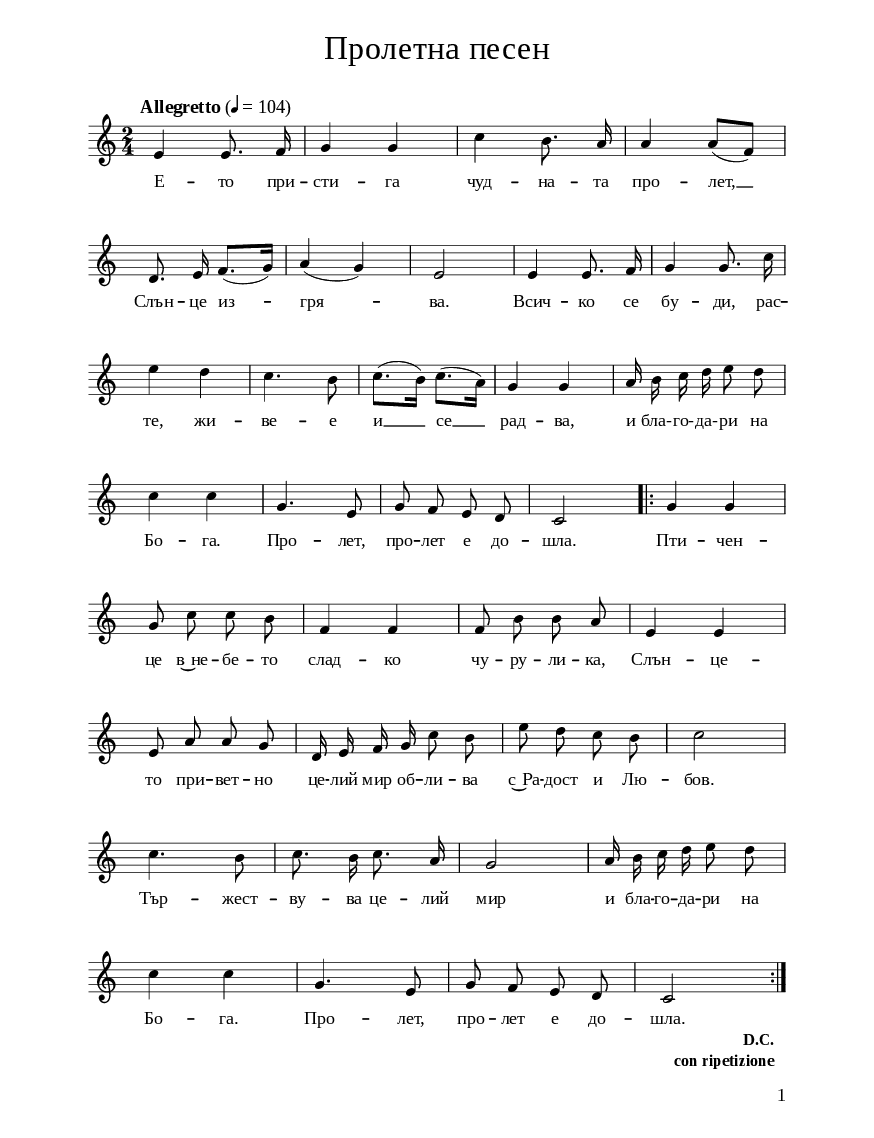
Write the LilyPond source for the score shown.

\version "2.24.2"

% include paper part and global functions
\include "include/globals.ily"

\bookpart {
  \label #'ref181
  \tocItem \markup "Пролетна песен"
  \include "include/bookpart-paper.ily"
  \score {
    \include "include/score-layout.ily"

    \new Voice \absolute {
      \clef treble
      \key c \major
      \time 2/4
      \tempoFunc "Allegretto" 4 "104"
      \autoBeamOff
      e'4  e'8.  f'16 | % 2
      g'4  g'4 | % 3
      c''4 b'8.  a'16 | % 4
      a'4  a'8 ( [  f'8 ) ] | \break % 5
      d'8.  e'16  f'8. ( [  g'16 ) ] | % 6
      a'4 (  g'4 ) | % 7
      e'2  | % 8
      e'4  e'8.  f'16 | % 9
      g'4  g'8. c''16 \break |
      e''4 d''4 | % 11
      c''4. b'8 | % 12
      c''8. ( [ b'16 ) ] c''8. ( [
      a'16 ) ] | % 13
      g'4  g'4 | % 14
      a'16 b'16 c''16 d''16
      e''8 d''8  | % 15
      c''4 c''4  | % 16
      g'4.  e'8 | % 17
      g'8  f'8  e'8  d'8 | % 18
      c'2
      \bar ".|:"
      | % 19
      g'4  g'4 \break |
      g'8 c''8 c''8 b'8 | % 21
      f'4  f'4 | % 22
      f'8 b'8 b'8  a'8 | % 23
      e'4  e'4 \break | % 24
      e'8  a'8  a'8  g'8 | % 25
      d'16  e'16  f'16  g'16
      c''8 b'8 | % 26
      e''8 d''8 c''8 b'8 | % 27
      c''2 \break | % 28
      c''4. b'8 | % 29
      c''8. b'16 c''8.  a'16 |
      g'2 | % 31
      a'16 b'16 c''16 d''16
      e''8 d''8 \break | % 32
      c''4 c''4 | % 33
      g'4.  e'8 | % 34
      g'8  f'8  e'8  d'8 | % 35
      c'2
      \bar ":|."
    }

    \addlyrics {
      Е
      -- то при -- сти -- га чуд -- на --
      та про -- лет, __  Слън -- це из
      -- гря -- ва. Всич -- ко се
      бу -- ди, рас -- те, жи -- ве -- е и __
      се __  рад -- ва, и "бла-" -- "го-" --
      "да-" -- ри на Бо -- га. Про -- лет,
      про -- лет е до -- шла. Пти -- чен
      -- це в~не -- бе -- то слад -- ко
      чу -- ру -- ли -- ка, Слън -- це -- то
      при -- вет -- но це -- лий мир об --
      ли -- ва с~Ра -- дост и Лю -- бов.
      Тър -- жест -- ву -- ва це -- лий
      мир и бла -- го -- да -- ри на Бо
      -- га. Про -- лет, про -- лет е до --
      шла.}

      \header {
        title = \titleFunc "Пролетна песен" "Proletna pesen"
      }

      \midi{}

    } % score

    \markup \dcr-two "D.C.""con ripetizione" #4.5

  } % bookpart

  % Più mosso
  %
